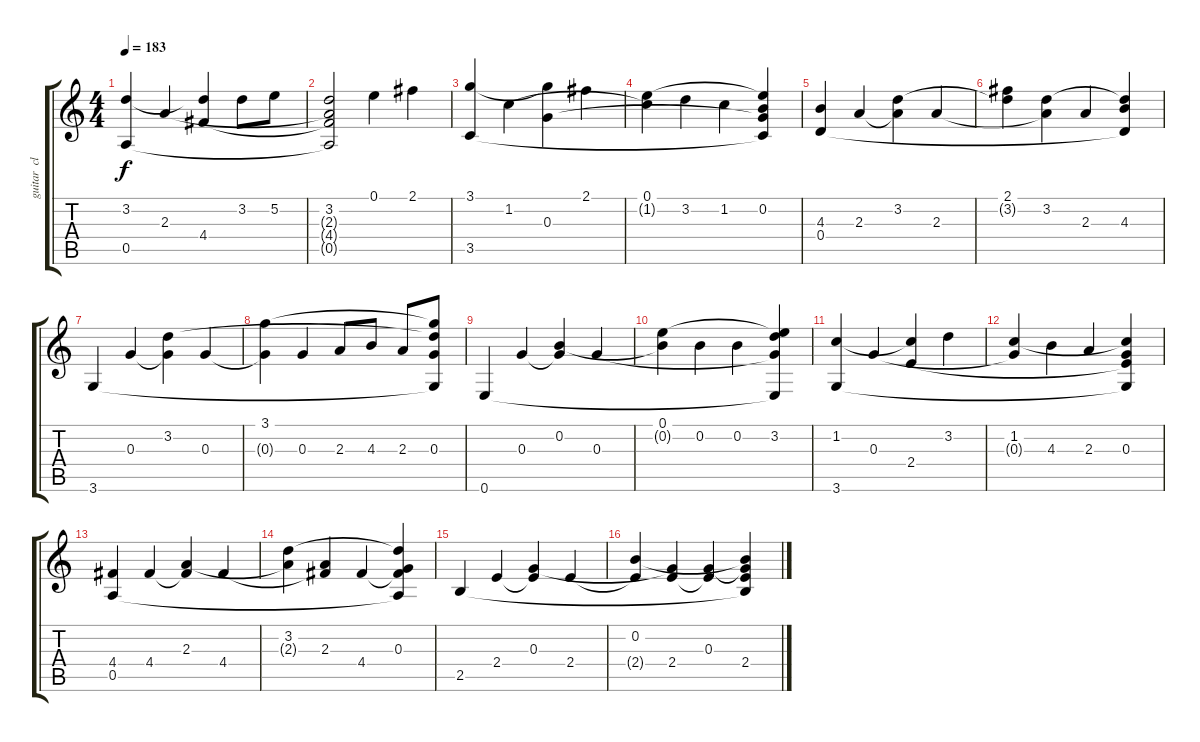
\track ("guitar  clean  right" "guitar  cl") {instrument electricguitarmuted}
\staff {score tabs}
\tuning (E4 B3 G3 D3 A2 E2) {hide}
\ts (4 4)
\tempo 183
\clef g2
\ks c
(3.2 0.5).4{dy f} 2.3.4 (3.2{t} 4.4).4 3.2.8 5.2.8 |
(3.2 2.3{t} 4.4{t} 0.5{t}).2 0.1.4 2.1.4 |
(3.1 3.5).4 1.2.4 (3.1{t} 0.3).4 2.1.4 |
(0.1 1.2{t}).4 3.2.4 1.2.4 (0.1{t} 0.2 0.3{t} 3.5{t}).4 |
(4.3 0.4).4 2.3.4 (3.2 2.3{t}).4 2.3.4 |
(2.1 3.2{t}).4 (3.2 2.3{t}).4 2.3.4 (3.2{t} 4.3 0.4{t}).4 |
3.6.4 0.3.4 (3.2 0.3{t}).4 0.3.4 |
(3.1 0.3{t}).4 0.3.4 2.3.8 4.3.8 2.3.8 (3.1{t} 3.2{t} 0.3 3.6{t}).8 |
0.6.4 0.3.4 (0.2 0.3{t}).4 0.3.4 |
(0.1 0.2{t}).4 0.2.4 0.2.4 (0.1{t} 3.2 0.3{t} 0.6{t}).4 |
(1.2 3.6).4 0.3.4 (1.2{t} 2.4).4 3.2.4 |
(1.2 0.3{t}).4 4.3.4 2.3.4 (1.2{t} 0.3 2.4{t} 3.6{t}).4 |
(4.4 0.5).4 4.4.4 (2.3 4.4{t}).4 4.4.4 |
(3.2 2.3{t}).4 (2.3 4.4{t}).4 4.4.4 (3.2{t} 0.3 4.4{t} 0.5{t}).4 |
2.5.4 2.4.4 (0.3 2.4{t}).4 2.4.4 |
(0.2 2.4{t}).4 (0.3{t} 2.4).4 (0.3 2.4{t}).4 (0.2{t} 0.3{t} 2.4 2.5{t}).4
